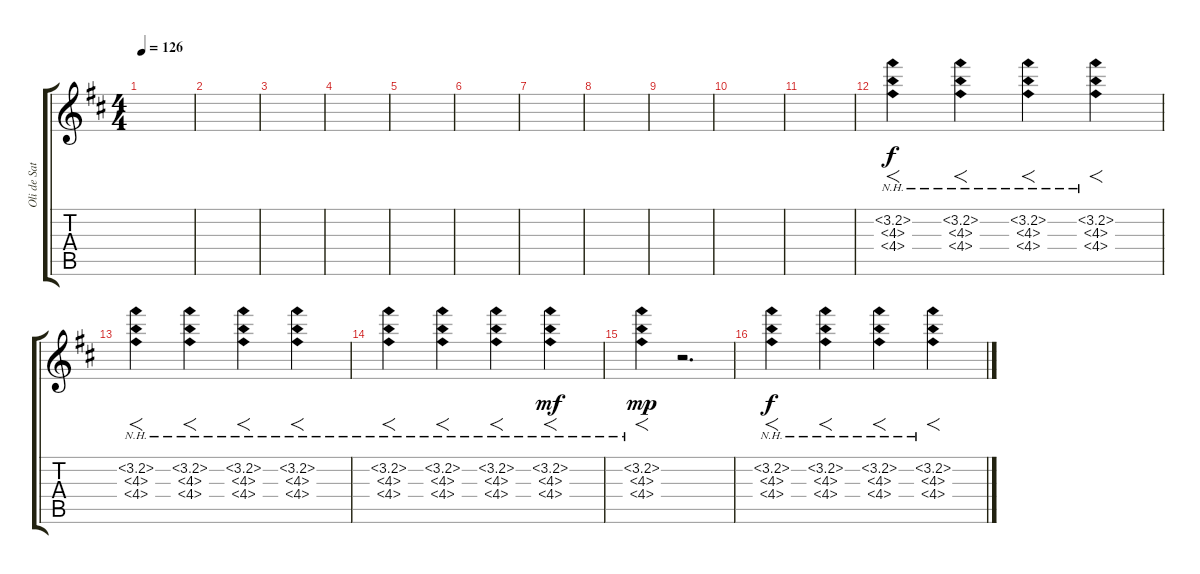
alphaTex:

\track ("Oli de Sat (synthé bruitage)" "Oli de Sat") {instrument pad7halo}
\staff {score tabs}
\tuning (E4 B3 G3 D3 A2 E2) {hide}
\ts (4 4)
\tempo 126
\clef g2
\ks d
|
|
|
|
|
|
|
|
|
|
|
(3.2{nh} 4.3{nh} 4.4{nh}).4{f dy f} (3.2{nh} 4.3{nh} 4.4{nh}).4{f} (3.2{nh} 4.3{nh} 4.4{nh}).4{f} (3.2{nh} 4.3{nh} 4.4{nh}).4{f} |
(3.2{nh} 4.3{nh} 4.4{nh}).4{f} (3.2{nh} 4.3{nh} 4.4{nh}).4{f} (3.2{nh} 4.3{nh} 4.4{nh}).4{f} (3.2{nh} 4.3{nh} 4.4{nh}).4{f} |
(3.2{nh} 4.3{nh} 4.4{nh}).4{f} (3.2{nh} 4.3{nh} 4.4{nh}).4{f} (3.2{nh} 4.3{nh} 4.4{nh}).4{f} (3.2{nh} 4.3{nh} 4.4{nh}).4{f dy mf} |
(3.2{nh} 4.3{nh} 4.4{nh}).4{f dy mp} r.2{d} |
(3.2{nh} 4.3{nh} 4.4{nh}).4{f dy f} (3.2{nh} 4.3{nh} 4.4{nh}).4{f} (3.2{nh} 4.3{nh} 4.4{nh}).4{f} (3.2{nh} 4.3{nh} 4.4{nh}).4{f}
